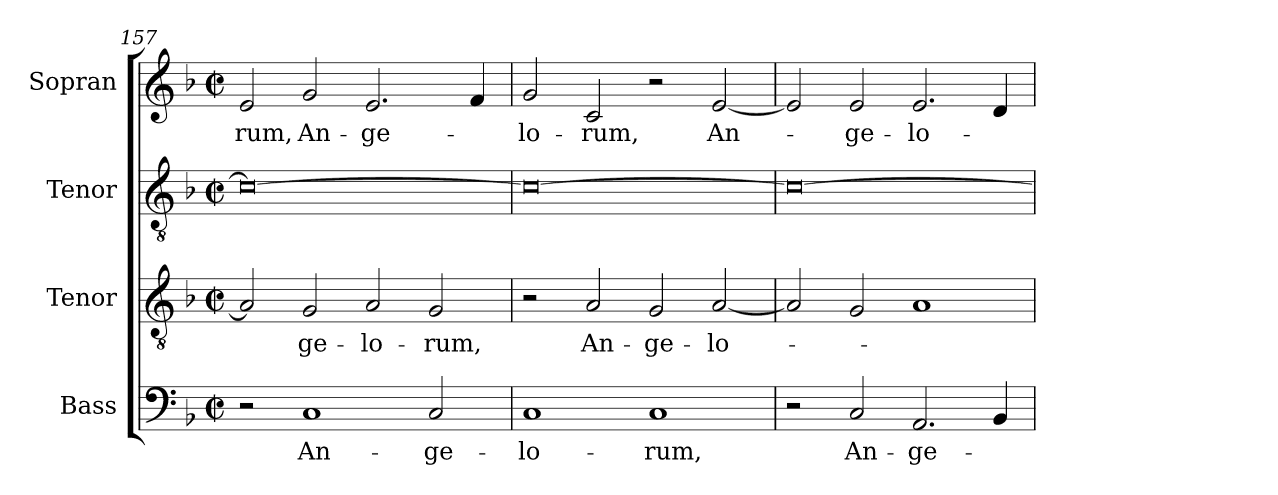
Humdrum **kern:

**kern	**text	**kern	**text	**kern	**kern	**text
*part4	*part4	*part3	*part3	*part2	*part1	*part1
*staff4	*staff4	*staff3	*staff3	*staff2	*staff1	*staff1
*I"Bass	*	*I"Tenor	*	*I"Tenor	*I"Sopran	*
*	*	*I'Tenor	*	*	*	*
*clefF4	*	*clefGv2	*	*clefGv2	*clefG2	*
*	*	*ITrd7c12	*	*ITrd7c12	*	*
*k[b-]	*	*k[b-]	*	*k[b-]	*k[b-]	*
*d:	*	*d:	*	*d:	*d:	*
*M2/2	*	*M2/2	*	*M2/2	*M2/2	*
*met(c|)	*	*met(c|)	*	*met(c|)	*met(c|)	*
=157	=157	=157	=157	=157	=157	=157
!	!	!	!	!	!	!LO:LY:b:color=#000000
2r	.	2AAi/]	.	0Ci_>	2ei/	-rum,
!	!LO:LY:b:color=#000000	!	!	!	!	!
!	!	!	!LO:LY:b:color=#000000	!	!	!
!	!	!	!	!	!	!LO:LY:b:color=#000000
1Ci	An-	2GGi/	-ge-	.	2gi/	An-
!	!	!	!LO:LY:b:color=#000000	!	!	!
!	!	!	!	!	!	!LO:LY:b:color=#000000
.	.	2AAi/	-lo-	.	2.ei/	-ge-
!	!LO:LY:b:color=#000000	!	!	!	!	!
!	!	!	!LO:LY:b:color=#000000	!	!	!
2Ci/	-ge-	2GGi/	-rum,	.	.	.
.	.	.	.	.	4fi/	.
=158	=158	=158	=158	=158	=158	=158
!	!LO:LY:b:color=#000000	!	!	!	!	!
!	!	!	!	!	!	!LO:LY:b:color=#000000
1Ci	-lo-	2r	.	0Ci_>	2gi/	-lo-
!	!	!	!LO:LY:b:color=#000000	!	!	!
!	!	!	!	!	!	!LO:LY:b:color=#000000
.	.	2AAi/	An-	.	2ci/	-rum,
!	!LO:LY:b:color=#000000	!	!	!	!	!
!	!	!	!LO:LY:b:color=#000000	!	!	!
1Ci	-rum,	2GGi/	-ge-	.	2r	.
!	!	!	!LO:LY:b:color=#000000	!	!	!
!	!	!	!	!	!	!LO:LY:b:color=#000000
.	.	[<2AAi/	-lo-	.	[<2ei/	An-
=159	=159	=159	=159	=159	=159	=159
2r	.	2AAi/]	.	0Ci_>	2ei/]	.
!	!LO:LY:b:color=#000000	!	!	!	!	!
!	!	!	!	!	!	!LO:LY:b:color=#000000
2Ci/	An-	2GGi/	.	.	2ei/	-ge-
!	!LO:LY:b:color=#000000	!	!	!	!	!
!	!	!	!	!	!	!LO:LY:b:color=#000000
2.AAi/	-ge-	1AAi	.	.	2.ei/	-lo-
4BB-i/	.	.	.	.	4di/	.
=	=	=	=	=	=	=
*-	*-	*-	*-	*-	*-	*-
